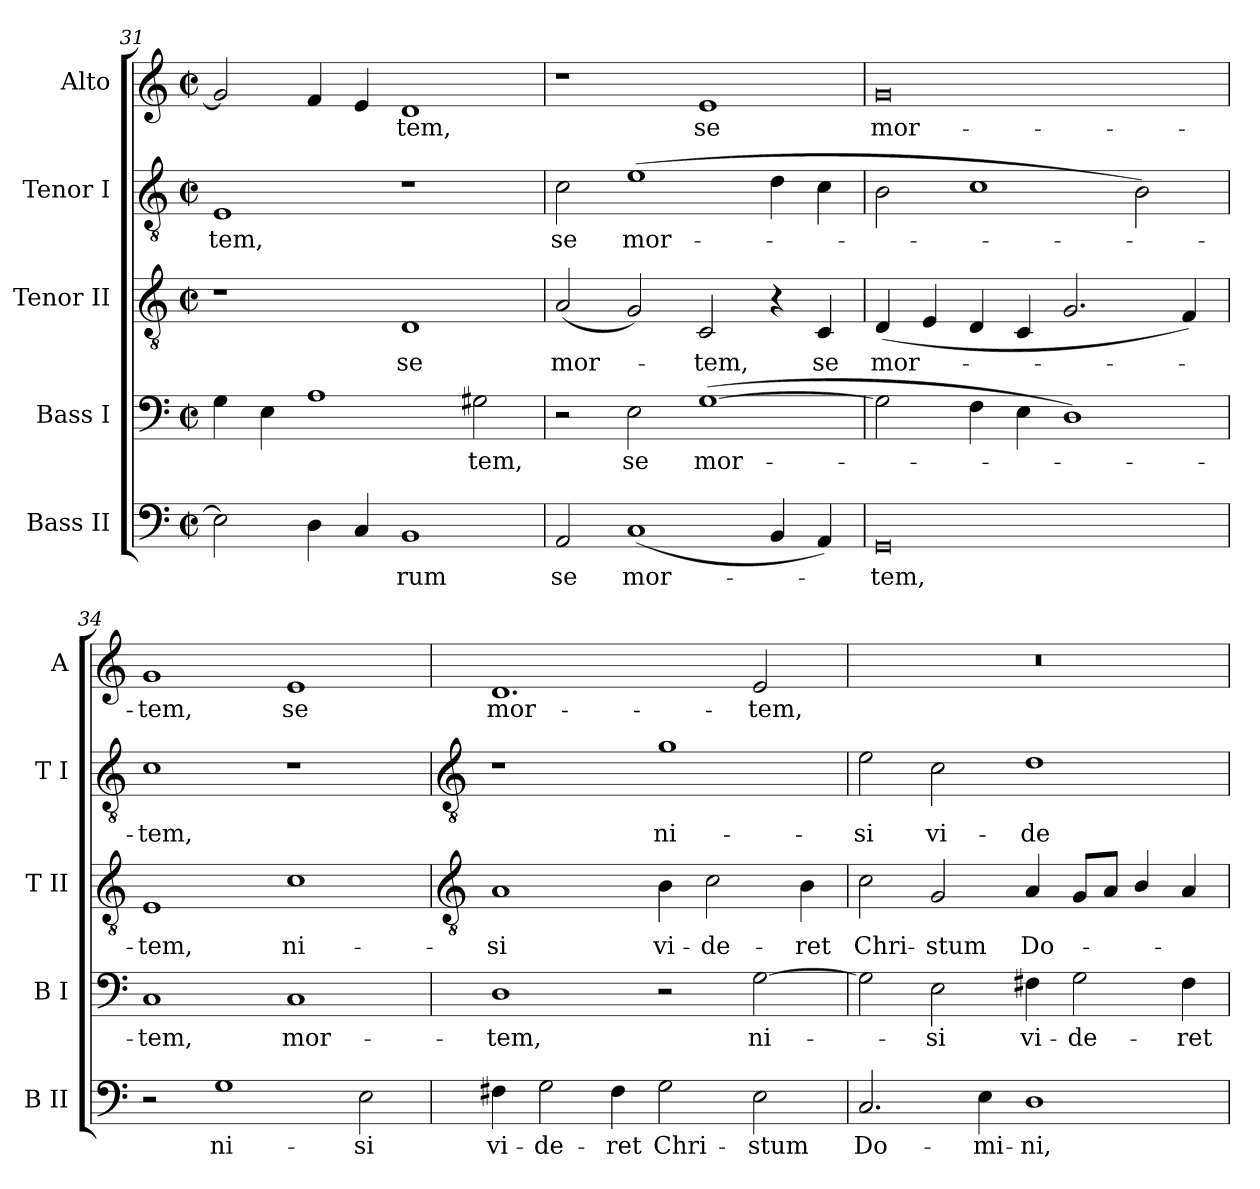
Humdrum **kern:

**kern	**text	**kern	**text	**kern	**text	**kern	**text	**kern	**text
*part5	*part5	*part4	*part4	*part3	*part3	*part2	*part2	*part1	*part1
*staff5	*staff5	*staff4	*staff4	*staff3	*staff3	*staff2	*staff2	*staff1	*staff1
*I"Bass II	*	*I"Bass I	*	*I"Tenor II	*	*I"Tenor I	*	*I"Alto	*
*I'B II	*	*I'B I	*	*I'T II	*	*I'T I	*	*I'A	*
*clefF4	*	*clefF4	*	*clefGv2	*	*clefGv2	*	*clefG2	*
*k[]	*	*k[]	*	*k[]	*	*k[]	*	*k[]	*
*C:	*	*C:	*	*C:	*	*C:	*	*C:	*
*M4/2	*	*M4/2	*	*M4/2	*	*M4/2	*	*M4/2	*
*met(c|)	*	*met(c|)	*	*met(c|)	*	*met(c|)	*	*met(c|)	*
=31	=31	=31	=31	=31	=31	=31	=31	=31	=31
!	!	!	!	!	!	!	!LO:LY:b	!	!
2E]	.	4G	.	1r	.	1E	tem,	2g]	.
.	.	4E	.	.	.	.	.	.	.
4D	.	1A	.	.	.	.	.	4f	.
4C	.	.	.	.	.	.	.	4e	.
!	!LO:LY:b	!	!	!	!LO:LY:b	!	!	!	!LO:LY:b
1BB	rum	.	.	1D	se	1r	.	1d	tem,
!	!	!	!LO:LY:b	!	!	!	!	!	!
.	.	2G#X	tem,	.	.	.	.	.	.
=32	=32	=32	=32	=32	=32	=32	=32	=32	=32
!	!LO:LY:b	!	!	!	!LO:LY:b	!	!LO:LY:b	!	!
2AA	se	2r	.	(<2A	mor-	2c	se	1r	.
!	!LO:LY:b	!	!LO:LY:b	!	!	!	!LO:LY:b	!	!
(<1C	mor-	2E	se	2G)	.	(>1e	mor-	.	.
!	!	!	!LO:LY:b	!	!LO:LY:b	!	!	!	!LO:LY:b
.	.	(>[1G	mor-	2C	tem,	.	.	1e	se
4BB	.	.	.	4r	.	4d	.	.	.
!	!	!	!	!	!LO:LY:b	!	!	!	!
4AA)	.	.	.	4C	se	4c	.	.	.
=33	=33	=33	=33	=33	=33	=33	=33	=33	=33
!	!LO:LY:b	!	!	!	!LO:LY:b	!	!	!	!LO:LY:b
0GG	tem,	2G]	.	(<4D	mor-	2B	.	0g	mor-
.	.	.	.	4E	.	.	.	.	.
.	.	4F	.	4D	.	1c	.	.	.
.	.	4E	.	4C	.	.	.	.	.
.	.	1D)	.	2.G	.	.	.	.	.
.	.	.	.	.	.	2B)	.	.	.
.	.	.	.	4F)	.	.	.	.	.
=34	=34	=34	=34	=34	=34	=34	=34	=34	=34
!	!	!	!LO:LY:b	!	!LO:LY:b	!	!LO:LY:b	!	!LO:LY:b
2r	.	1C	tem,	1E	tem,	1c	tem,	1g	-tem,
!	!LO:LY:b	!	!	!	!	!	!	!	!
1G	ni-	.	.	.	.	.	.	.	.
!	!	!	!LO:LY:b	!	!LO:LY:b	!	!	!	!LO:LY:b
.	.	1C	mor-	1c	ni-	1r	.	1e	se
!	!LO:LY:b	!	!	!	!	!	!	!	!
2E	-si	.	.	.	.	.	.	.	.
!!LO:LB:g=z
=35	=35	=35	=35	=35	=35	=35	=35	=35	=35
*	*	*	*	*clefGv2	*	*clefGv2	*	*	*
!	!LO:LY:b	!	!LO:LY:b	!	!LO:LY:b	!	!	!	!LO:LY:b
4F#X	vi-	1D	-tem,	1A	-si	1r	.	1.d	mor-
!	!LO:LY:b	!	!	!	!	!	!	!	!
2G	-de-	.	.	.	.	.	.	.	.
!	!LO:LY:b	!	!	!	!	!	!	!	!
4F#	-ret	.	.	.	.	.	.	.	.
!	!LO:LY:b	!	!	!	!LO:LY:b	!	!LO:LY:b	!	!
2G	Chri-	2r	.	4B	vi-	1g	ni-	.	.
!	!	!	!	!	!LO:LY:b	!	!	!	!
.	.	.	.	2c	-de-	.	.	.	.
!	!LO:LY:b	!	!LO:LY:b	!	!	!	!	!	!LO:LY:b
2E	-stum	[2G	ni-	.	.	.	.	2e	-tem,
!	!	!	!	!	!LO:LY:b	!	!	!	!
.	.	.	.	4B	-ret	.	.	.	.
=36	=36	=36	=36	=36	=36	=36	=36	=36	=36
!	!LO:LY:b	!	!	!	!LO:LY:b	!	!LO:LY:b	!	!
2.C	Do-	2G]	.	2c	Chri-	2e	-si	0r	.
!	!	!	!LO:LY:b	!	!LO:LY:b	!	!LO:LY:b	!	!
.	.	2E	si	2G	-stum	2c	vi-	.	.
!	!LO:LY:b	!	!	!	!	!	!	!	!
4E	-mi-	.	.	.	.	.	.	.	.
!	!LO:LY:b	!	!LO:LY:b	!	!LO:LY:b	!	!LO:LY:b	!	!
1D	-ni,	4F#X	vi-	4A	Do-	1d	-de-	.	.
!	!	!	!LO:LY:b	!	!	!	!	!	!
.	.	2G	-de-	8GL	.	.	.	.	.
.	.	.	.	8AJ	.	.	.	.	.
.	.	.	.	4B/	.	.	.	.	.
!	!	!	!LO:LY:b	!	!	!	!	!	!
.	.	4F#	-ret	4A	.	.	.	.	.
=	=	=	=	=	=	=	=	=	=
*-	*-	*-	*-	*-	*-	*-	*-	*-	*-
